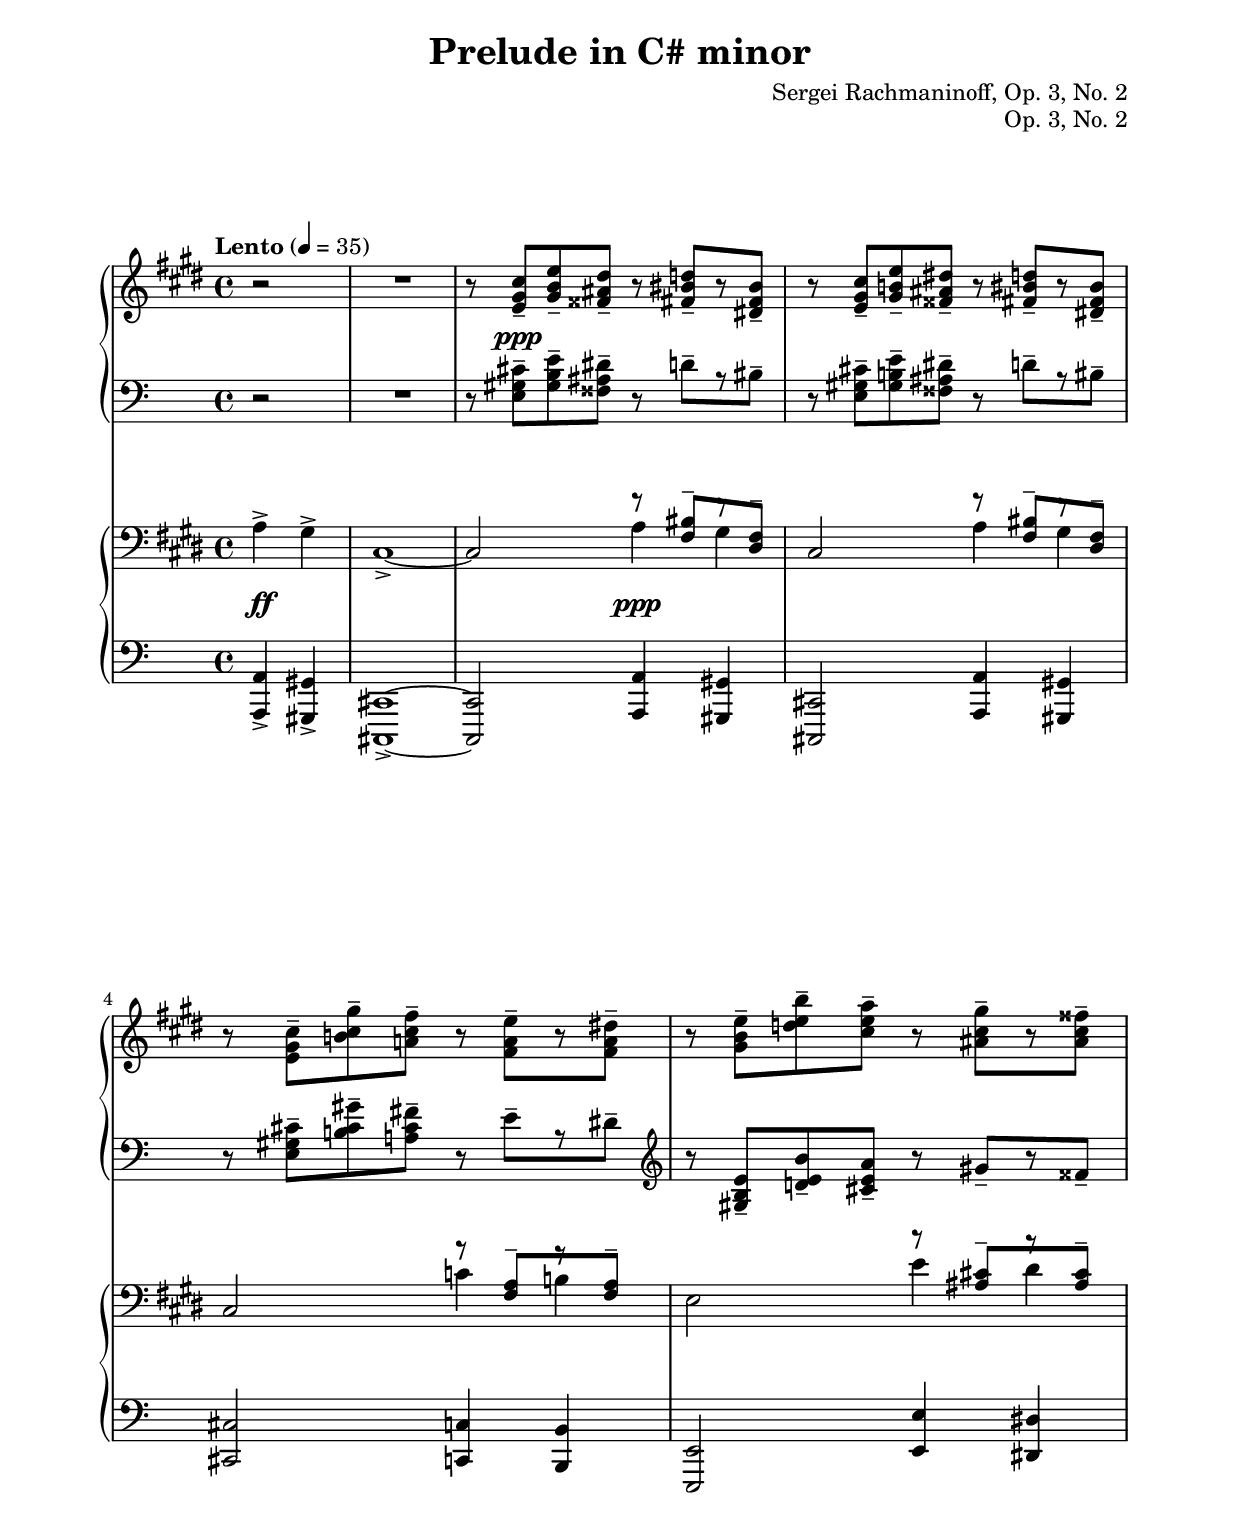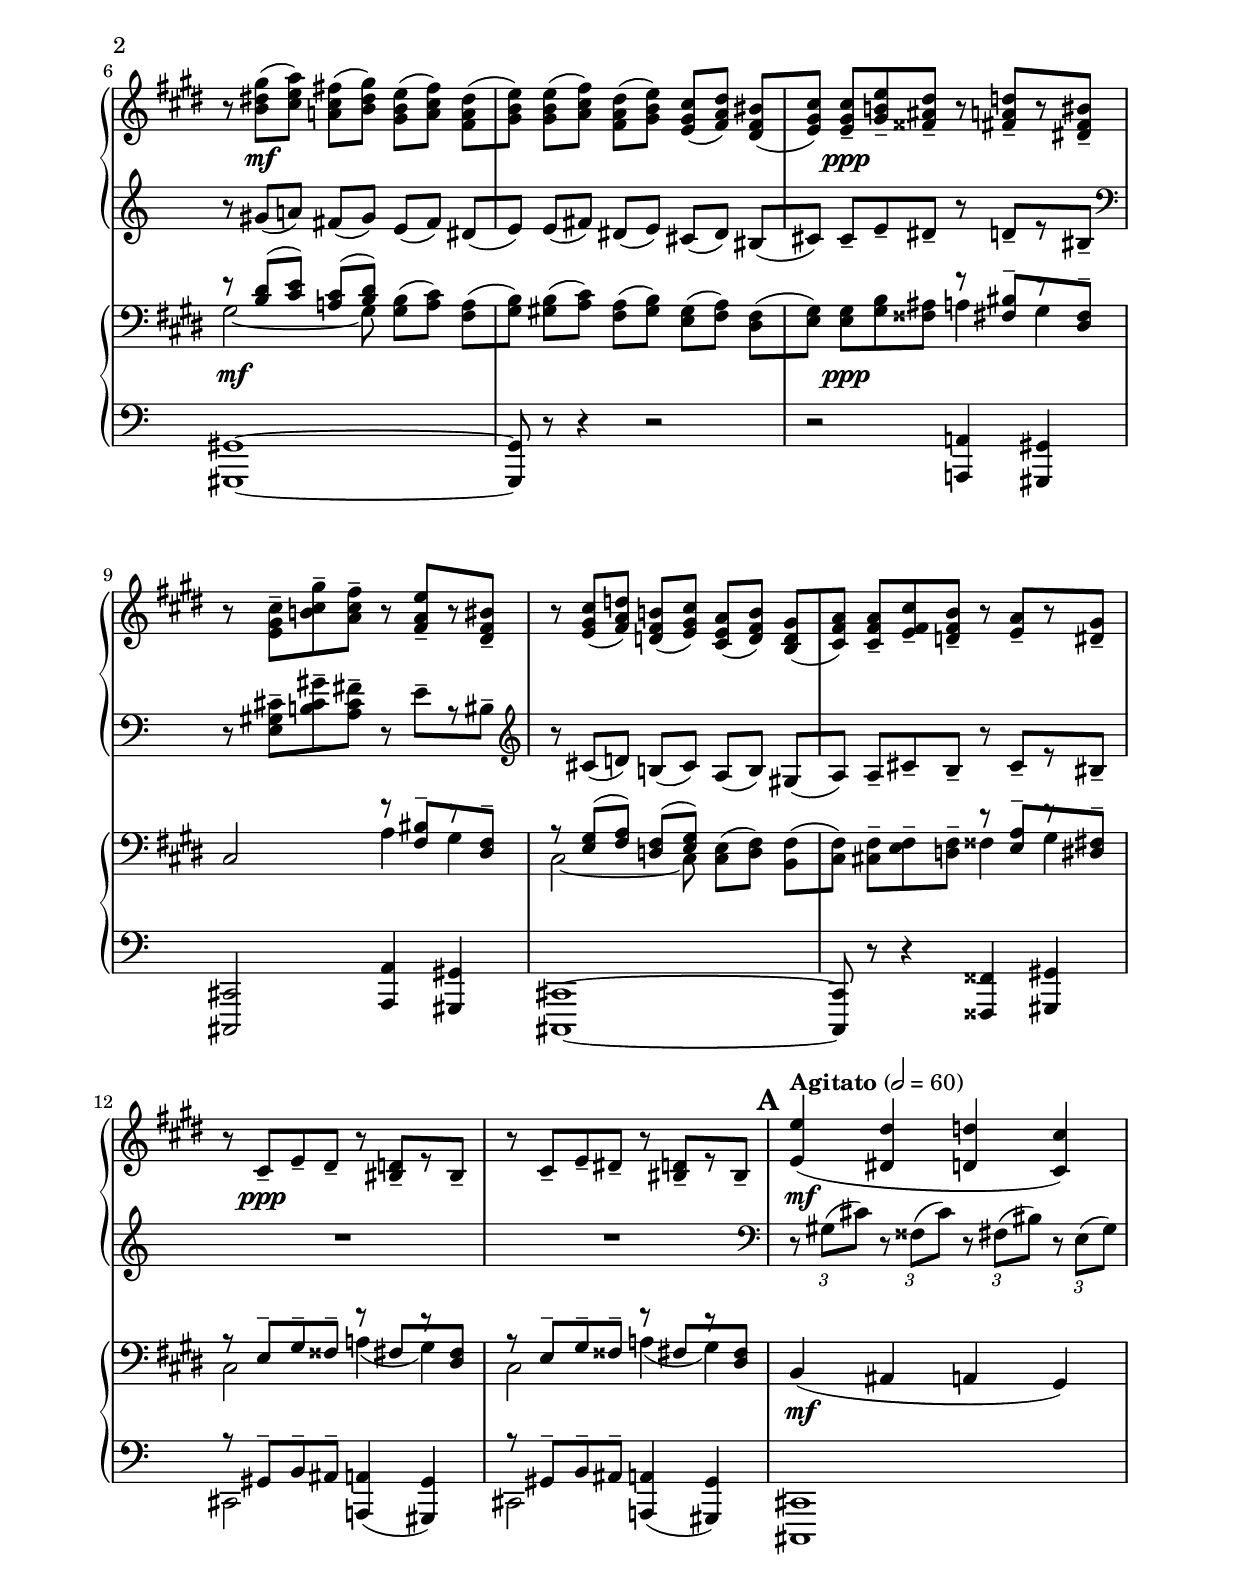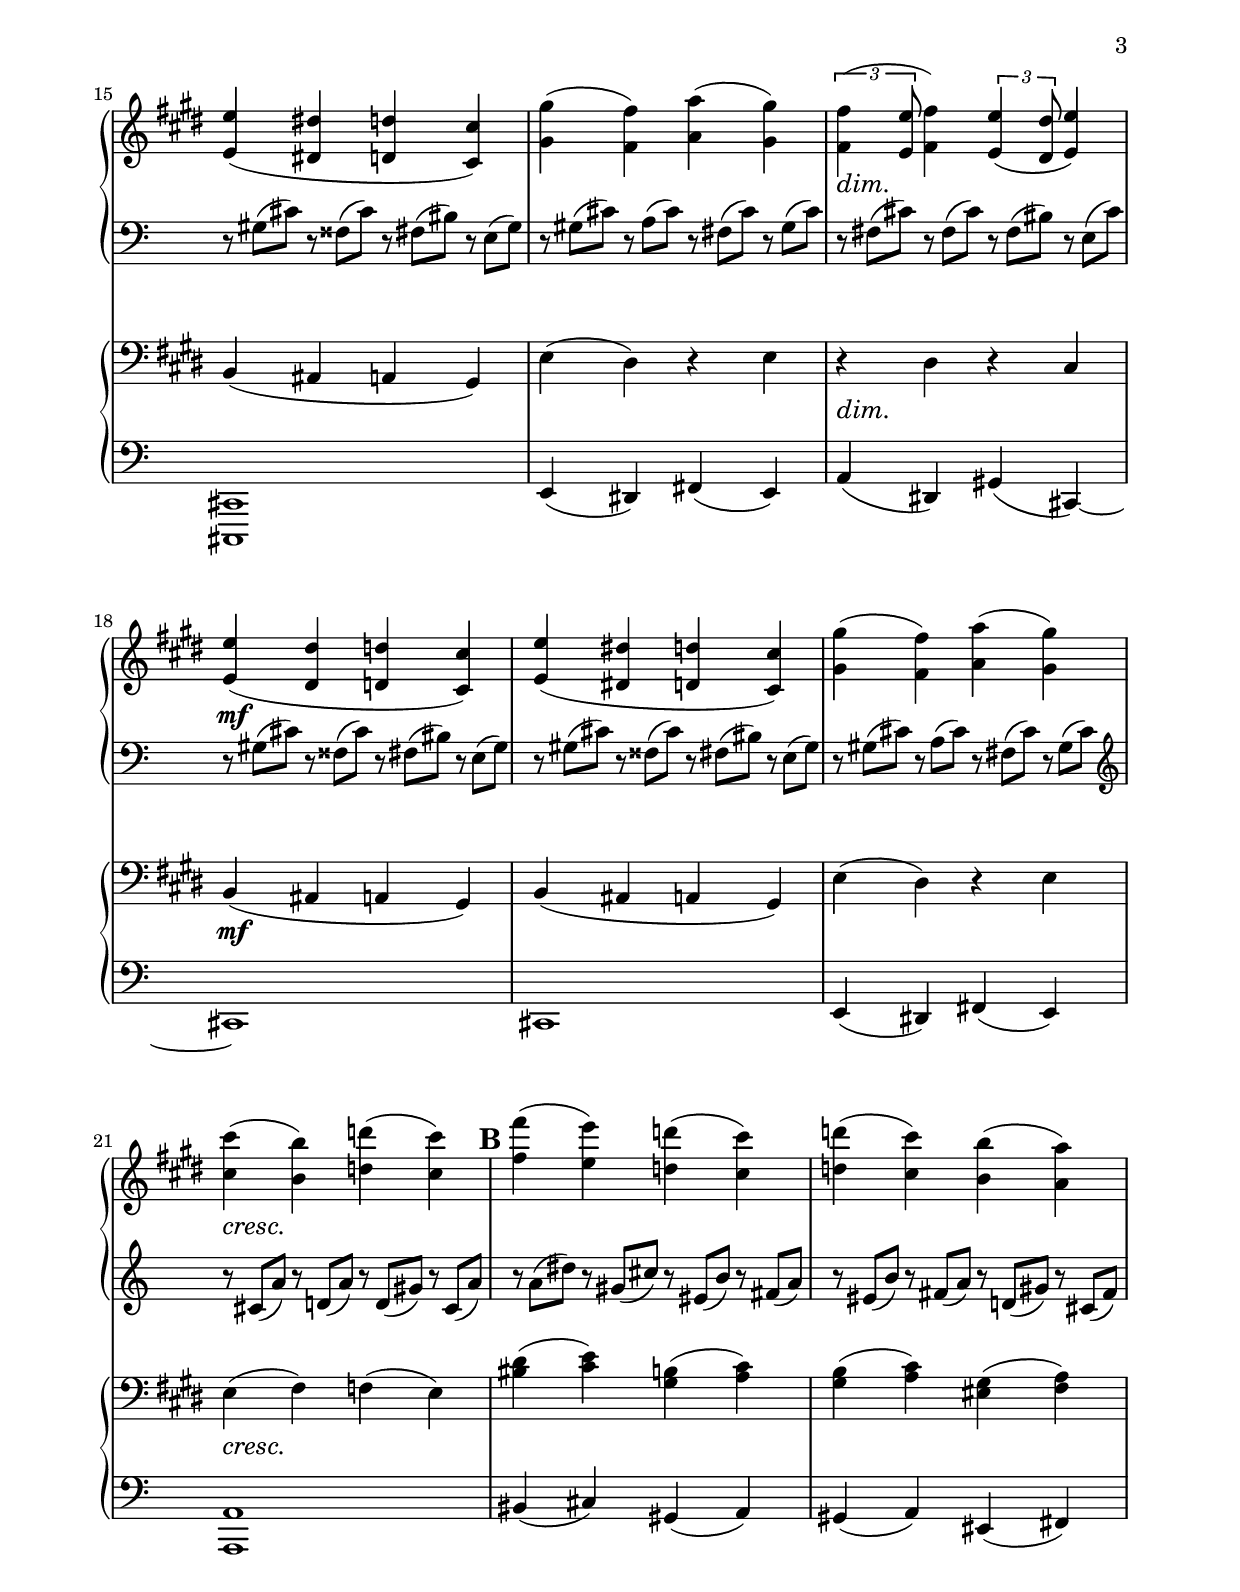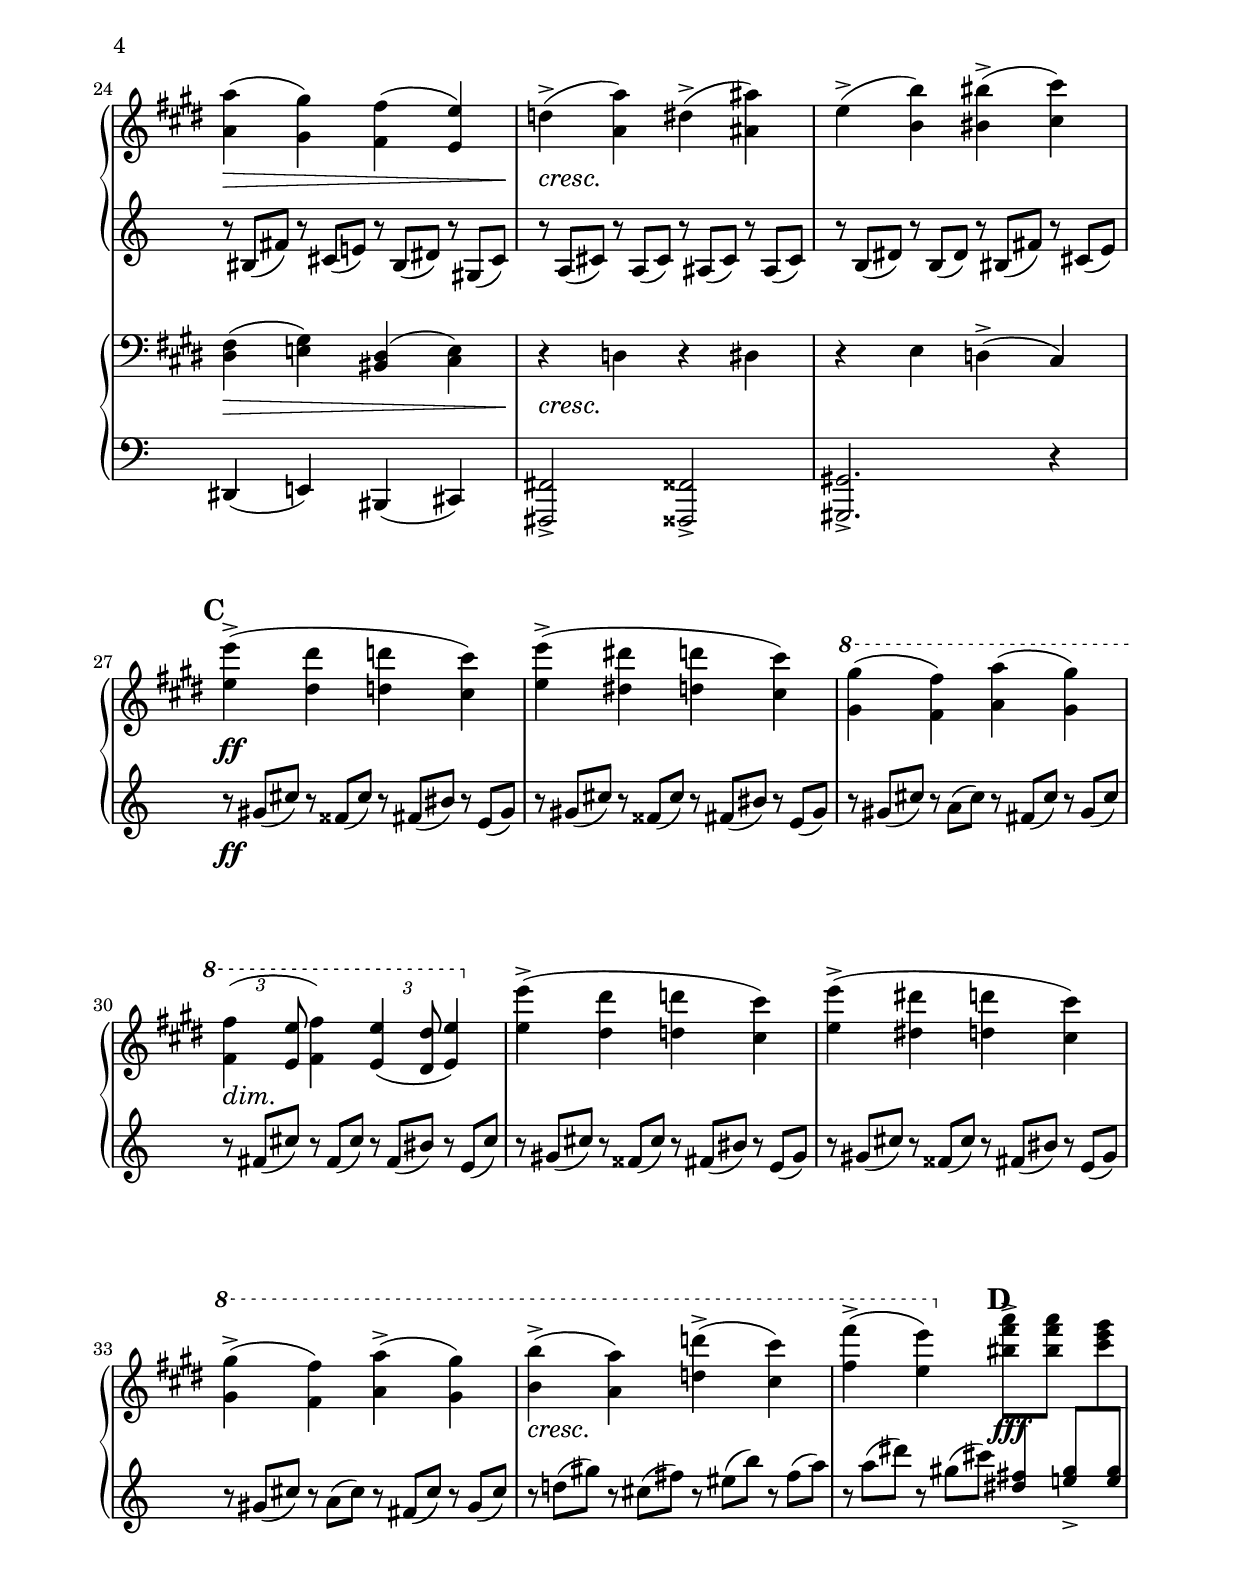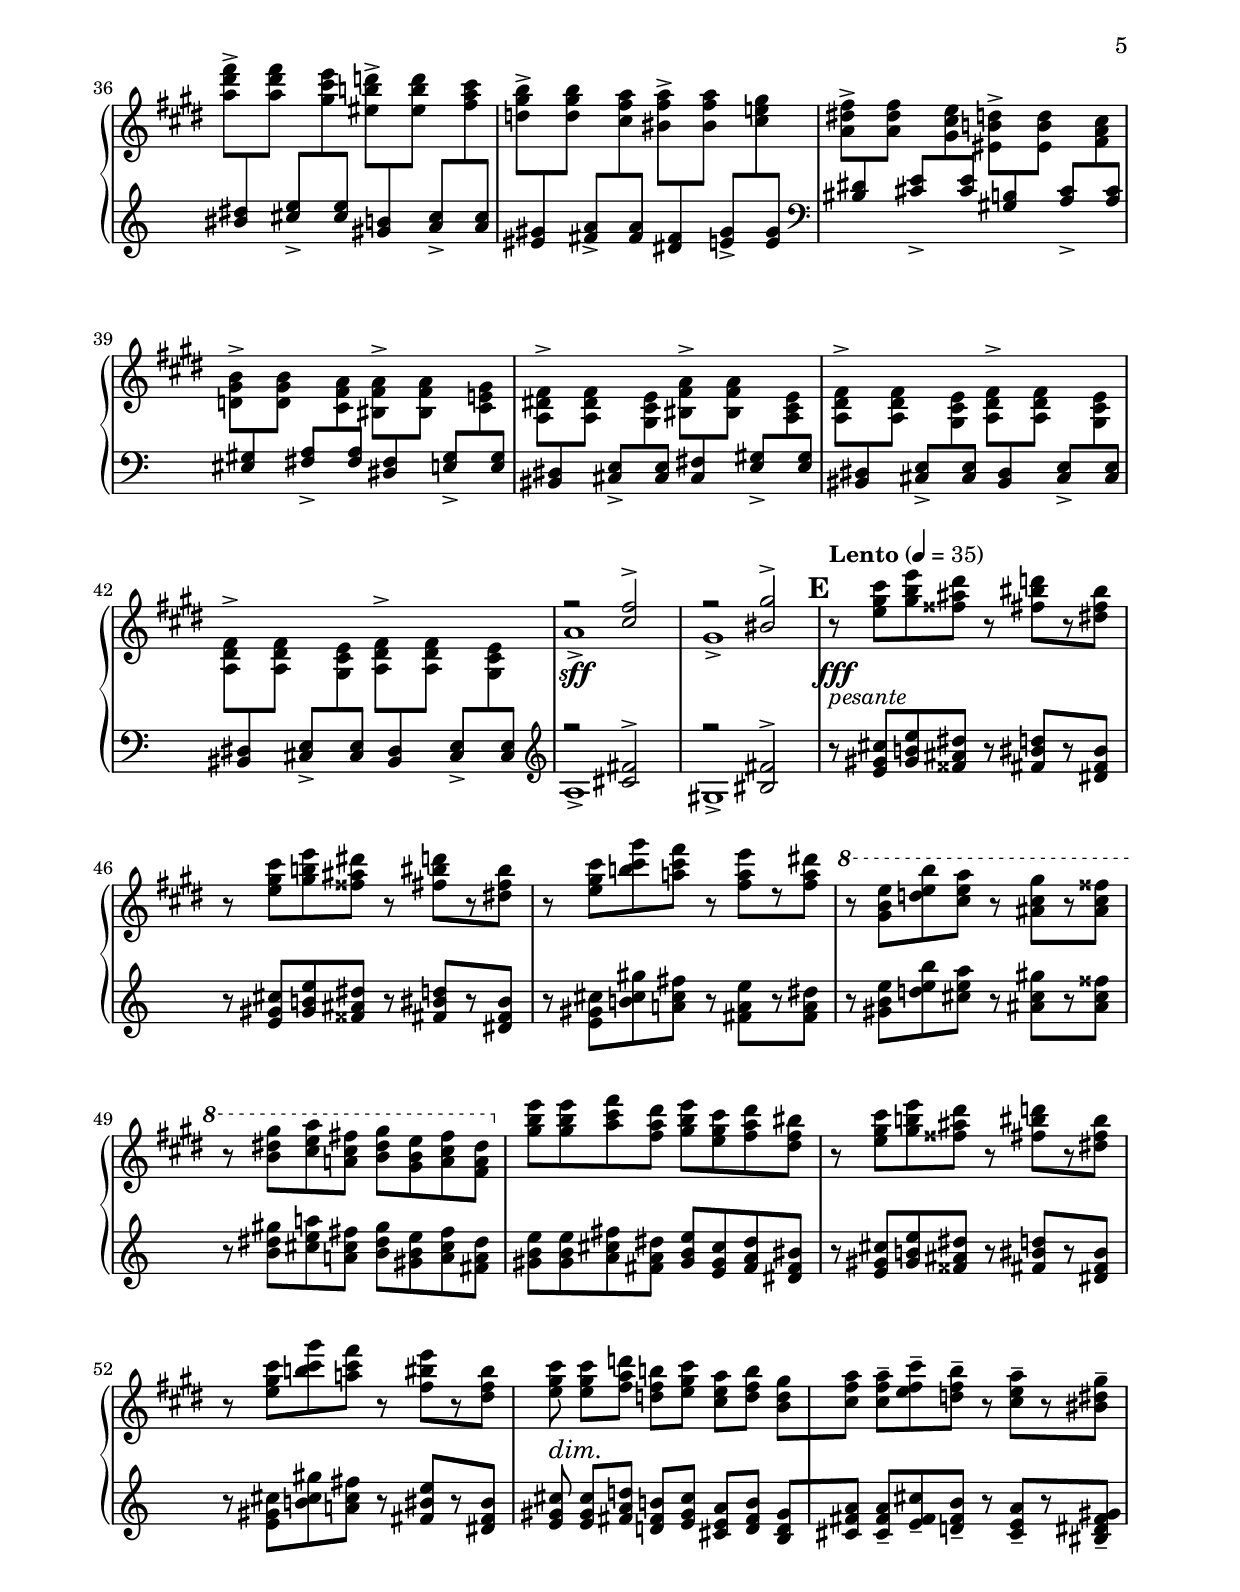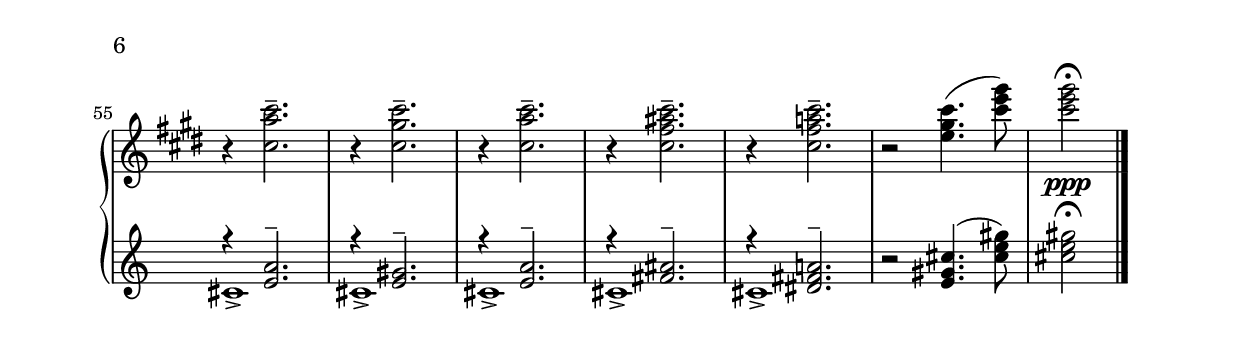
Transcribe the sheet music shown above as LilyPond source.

\version "2.24.1"

\language "english"

\version "2.24.1"
\language "english"

#(ly:set-option 'midi-extension "mid")

\header {
    title = "Prelude in C\sharp minor"
    composer = "Sergei Rachmaninoff"
    opus = "Op. 3, No. 2"
}

motif_r = {
    <cs gs e>8-- <e b gs>-- <ds as fss>-- r8 <d bs fs>--[ r8 <bs fs ds>--]
}
motif_l = { <cs gs e>8-- <e b gs>-- <ds as fss>-- r8 d--[ r8 bs--] }

tempo_i = {
    \accidentalStyle piano
    \tempo "Lento" 4 = 35
}
tempo_ii = { \tempo "Agitato" 2 = 60 }

swleft = { \tag #'handswitch { \change Staff = "primo_left" } }
swright = { \tag #'handswitch { \change Staff = "primo_right" } }

primo_right = \relative c'' {
    \tempo_i

    \partial 2
    r2 | R1 |
    r8 \motif_r |
    r8 \motif_r |
    r8 <cs gs e>-- <gs' b, cs>-- <fs cs a>-- r <e a, fs>--[ r <ds a fs>--] |
    r8 <e b gs>-- <b' e, d>-- <a e cs>-- r <gs cs, as>--[ r <fss cs as>--] |
    \chordmode { \invertChords 1 {
        r8 gs:m([ a)] fs:m([ gs:m)] e([ fs:m)] ds:dim([ |
        e)] e([ fs:m)] ds:dim([ e)] cs:m([ ds:dim)] bs,:dim([ |
        cs:m)] cs:m\tenuto e\tenuto ds\tenuto r d\tenuto[ r bs,:dim\tenuto] |
        r8 cs:m\tenuto gs:4.3-\tenuto fs:m\tenuto
        r e:2.4\tenuto[ r bs,:dim\tenuto] |
        r8 cs:m[( d]) b,:m[( cs:m]) a,[( b,:m]) gs,:dim[( |
        a,:3.6]) q\tenuto cs:4.3-\tenuto b,:m\tenuto
    } }
    r8 <a, e>--[ r <gs ds>--] |
    r8 cs,-- e-- ds-- r8 <d bs>--[ r bs--] |
    r8 cs-- e-- ds-- r8 <d bs>--[ r bs--] |

    \tempo_ii

    \mark 1

    <e' e,>4( <ds ds,> <d d,> <cs cs,>) |
    <e e,>4( <ds ds,> <d d,> <cs cs,>) |
    <gs' gs,>( <fs fs,>) <a a,>( <gs gs,>) |
    \tuplet 3/2 { <fs fs,>4( <e e,>8 } <fs fs,>4)
    \tuplet 3/2 { <e e,>4( <ds ds,>8 } <e e,>4)

    <e e,>4( <ds ds,> <d d,> <cs cs,>) |
    <e e,>4( <ds ds,> <d d,> <cs cs,>) |
    <gs' gs,>( <fs fs,>) <a a,>( <gs gs,>) |
    <cs cs,>( <b b,>) <d d,>( <cs cs,>) |

    \mark 2

    <fs fs,>( <e e,>) <d d,>( <cs cs,>) |
    <d d,>( <cs cs,>) <b b,>( <a a,>) |
    <a a,>( <gs gs,>) <fs fs,>( <e e,>) |
    d(-> <a a'>) ds(-> <as as'>) |
    e'(-> <b b'>) <bs bs'>(-> <cs cs'>) |

    % Part C
    \mark 3

    <e e'>(-> <ds ds'> <d d'> <cs cs'>) |
    <e e'>(-> <ds ds'> <d d'> <cs cs'>) |
    \ottava #1
    <gs' gs'>( <fs fs'>) <a a'>( <gs gs'>) |
    \tuplet 3/2 4 { \omit TupletBracket <fs fs'>4( <e e'>8 }
    <fs fs'>4)
    \tuplet 3/2 4 { \omit TupletBracket <e e'>4( <ds ds'>8 }
    <e e'>4) |
    \ottava #0
    <e e'>(-> <ds ds'> <d d'> <cs cs'>) |
    <e e'>(-> <ds ds'> <d d'> <cs cs'>) |
    \ottava #1
    <gs' gs'>(-> <fs fs'>) <a a'>(-> <gs gs'>) |
    <b b'>(-> <a a'>) <d d'>(-> <cs cs'>) |

    % Part D
    <fs fs'>(-> <e e'>)
    \ottava #0

    \mark 4

    \tuplet 3/2 4 {
        \omit TupletBracket
        \omit TupletNumber

        \fixed c'' {
            <bs fs' a'>8->
            \swleft <ds fs>
            \swright <bs fs' a'>
            \swleft <e gs>->
            \swright <cs' e' gs'>
            \swleft <e gs>
            |
            \swright <a ds' fs'>->
            \swleft <bs, ds>
            \swright <a ds' fs'>
            \swleft <cs e>->
            \swright <gs cs' e'>
            \swleft <cs e>

            \swright <es b d'>->
            \swleft <gs, b,>
            \swright <es b d'>
            \swleft <a, cs>->
            \swright <fs a cs'>
            \swleft <a, cs>
            |
            \swright <d gs b>->
            \swleft <es, gs,>
            \swright <d gs b>
            \swleft <fs, a,>->
            \swright <cs fs a>
            \swleft <fs, a,>

            \swright <bs, fs a>->
            \swleft <ds, fs,>
            \swright <bs, fs a>
            \swleft <e, gs,>->
            \swright <cs e gs>
            \swleft <e, gs,>
            |
            \swright <a, ds fs>->
            \swleft <bs,, ds,>
            \swright <a, ds fs>
            \swleft <cs, e,>->
            \swright <gs, cs e>
            \swleft <cs, e,>

            \swright <es, b, d>->
            \swleft <gs,, b,,>
            \swright <es, b, d>
            \swleft <a,, cs,>->
            \swright <fs, a, cs>
            \swleft <a,, cs,>
            |
        }
        \fixed c' {
            \swright <d gs b>->
            \swleft <es, gs,>
            \swright <d gs b>
            \swleft <fs, a,>->
            \swright <cs fs a>
            \swleft <fs, a,>

            \swright <bs, fs a>->
            \swleft <ds, fs,>
            \swright <bs, fs a>
            \swleft <e, gs,>->
            \swright <cs e gs>
            \swleft <e, gs,>
            |
            \swright <a, ds fs>->
            \swleft <bs,, ds,>
            \swright <a, ds fs>
            \swleft <cs, e,>->
            \swright <gs, cs e>
            \swleft <cs, e,>

            \swright <bs, fs a>->
            \swleft <cs, fs,>
            \swright <bs, fs a>
            \swleft <e, gs,>->
            \swright <a, cs e>
            \swleft <e, gs,>
            |
        }
        \fixed c {
            \swright <a ds' fs'>->
            \swleft <bs, ds>
            \swright <a ds' fs'>
            \swleft <cs e>->
            \swright <gs cs' e'>
            \swleft <cs e>

            \swright <a ds' fs'>->
            \swleft <bs, ds>
            \swright <a ds' fs'>
            \swleft <cs e>->
            \swright <gs cs' e'>
            \swleft <cs e>
            |
            \swright <a ds' fs'>->
            \swleft <bs, ds>
            \swright <a ds' fs'>
            \swleft <cs e>->
            \swright <gs cs' e'>
            \swleft <cs e>

            \swright <a ds' fs'>->
            \swleft <bs, ds>
            \swright <a ds' fs'>
            \swleft <cs e>->
            \swright <gs cs' e'>
            \swleft <cs e>
            |
            \swright
        }
    }
    << { r2 <cs, fs>-> } \\ { a1-> } >> |
    << { r2 <bs gs'>-> } \\ { gs1-> } >> |

    % Part E
    \mark 5

    \tempo_i

    r8 <cs' gs e>8 <e b gs> <ds as fss> r8 <d bs fs>[ r8 <bs fs ds>]
    r8 <cs gs e>8 <e b gs> <ds as fss> r8 <d bs fs>[ r8 <bs fs ds>]
    r8 <cs gs e> <gs' b, cs> <fs cs a> r <e a, fs>[ r <ds a fs>] |
    \ottava #1
    r8 <e b gs> <b' e, d> <a e cs> r <gs cs, as>[ r <fss cs as>] |
    \transpose c c' { \chordmode { \invertChords 1 {
        r8 gs:m a fs:m gs:m e fs:m ds:dim |
        \ottava #0
        e e fs:m ds:dim e cs:m ds:dim bs,:dim |
    } } }
    r8 <cs gs e>8 <e b gs> <ds as fss> r8 <d bs fs>[ r8 <bs fs ds>]
    r8 <cs gs e> <gs' b, cs> <fs cs a> r <e bs fs>[ r <bs fs ds>] |
    \transpose c c' { \chordmode { \invertChords 1 {
        cs:m cs:m[ d] b,:m[ cs:m] a,[ b,:m] gs,:dim[ |
        a,:3.6] q\tenuto cs:4.3-\tenuto b,:m\tenuto
        r a,\tenuto[ r gs,\tenuto] |
    } } }

    r4 <cs, a' cs>2.-- |
    r4 <cs gs' cs>2.-- |
    r4 <cs a' cs>2.-- |
    r4 <cs fs as cs>2.-- |
    r4 <cs fs a cs>2.-- |
    r2 <e gs cs>4.( <cs' e gs>8) |
    q2\fermata
    \bar "|."
}

primo_left = \relative c' {
    \tempo_i

    \partial 2
    r2 | R1 |
    r8 \motif_l |
    r8 \motif_l |
    r8 <cs gs e>-- <gs' cs, b>-- <fs cs a>-- r e--[ r ds--] |
    \clef treble
    r8 <e b gs>-- <b' e, d>-- <a e cs>-- r8 gs--[ r8 fss--] |
    r8 gs[( a]) fs[( gs]) e[( fs]) ds[( |
    e]) e[( fs]) ds[( e]) cs[( ds]) bs[( |
    cs]) cs-- e-- ds-- r d--[ r bs--] |
    \clef bass
    r8 <cs gs e>-- <gs' cs, b>-- <fs cs a>-- r e--[ r bs--] |
    \clef treble
    r8 cs([ d]) b[( cs]) a[( b]) gs[( |
    a]) a-- cs-- b-- r cs--[ r bs--] |
    R1 | R1 |

    \tempo_ii
    \mark 1

    \clef bass
    \tuplet 3/2 4 {
        \omit TupletBracket
        r8 gs( cs) r fss,( cs') r fs,( bs) r e,( gs) |
        \omit TupletNumber
        r8 gs( cs) r fss,( cs') r fs,( bs) r e,( gs) |
        r8 gs( cs) r a( cs) r fs,( cs') r gs( cs) |
        r8 fs,( cs') r fs,( cs') r fs,( bs) r e,( cs') |

        r8 gs( cs) r fss,( cs') r fs,( bs) r e,( gs) |
        r8 gs( cs) r fss,( cs') r fs,( bs) r e,( gs) |
        r8 gs( cs) r a( cs) r fs,( cs') r gs( cs) |
        \clef treble
        r8 cs( a') r d,( a') r d,( gs) r cs,( a') |

        \mark 2

        r a( ds) r gs,( cs) r es,( b') r fs( a) |
        r es( b') r fs( a) r d,( gs) r cs,( fs) |
        r bs,( fs') r cs( e) r bs( ds) r gs,( cs) |
        r a( cs) r a( cs) r as( cs) r as( cs) |
        r b( ds) r b( ds) r bs( fs') r cs( e) |

        % Part C
        \mark 3

        r8 gs( cs) r fss,( cs') r fs,( bs) r e,( gs) |
        r8 gs( cs) r fss,( cs') r fs,( bs) r e,( gs) |
        r8 gs( cs) r a( cs) r fs,( cs') r gs( cs) |
        r8 fs,( cs') r fs,( cs') r fs,( bs) r e,( cs') |

        r8 gs( cs) r fss,( cs') r fs,( bs) r e,( gs) |
        r8 gs( cs) r fss,( cs') r fs,( bs) r e,( gs) |
        r8 gs( cs) r a( cs) r fs,( cs') r gs( cs) |
        r8 d( gs) r cs,( fs) r es( b') r fs( a) |

        r8 a( ds) r gs,( cs)
    }
    % Part D
    \mark 4

    s2 |
    s1 |
    s1 |
    \clef bass
    s1*5 |
    \clef treble
    << \relative { r2 <cs' fs>-> } \\ \relative { a1-> } >> |
    << \relative { r2 <bs fs'>-> } \\ \relative { gs1-> } >> |

    % Part E
    \mark 5

    \tempo_i

    r8 <cs, gs e>8 <e b gs> <ds as fss> r8 <d bs fs>[ r8 <bs fs ds>]
    r8 <cs gs e>8 <e b gs> <ds as fss> r8 <d bs fs>[ r8 <bs fs ds>]
    r8 <cs gs e> <gs' b, cs> <fs cs a> r <e a, fs>[ r <ds a fs>] |
    r8 <e b gs> <b' e, d> <a e cs> r <gs cs, as>[ r <fss cs as>] |
    \chordmode { \invertChords 1 {
        r8 gs:m a fs:m gs:m e fs:m ds:dim |
        e e fs:m ds:dim e cs:m ds:dim bs,:dim |
    } }
    r8 <cs gs e>8 <e b gs> <ds as fss> r8 <d bs fs>[ r8 <bs fs ds>]
    r8 <cs gs e> <gs' b, cs> <fs cs a> r <e bs fs>[ r <bs fs ds>] |
    \chordmode { \invertChords 1 {
        cs:m cs:m[ d] b,:m[ cs:m] a,[ b,:m] gs,:dim[ |
        a,:3.6] q\tenuto cs:4.3-\tenuto b,:m\tenuto
        r a,\tenuto[ r gs,:7\tenuto] |
    } }
    << {
        r4 <e, a>2.-- |
        r4 <e gs>2.-- |
        r4 <e a>2.-- |
        r4 <fs as>2.-- |
        r4 <ds fs a>2.--
    } \\ {
        cs1-> | cs1-> | cs1-> | cs1-> | cs1->
    } >> |
    r2 <e gs cs>4.( <cs' e gs>8) |
    q2\fermata
    \bar "|."
}

primo_dynamics = {
    \time 4/4
    \partial 2
    s2 | s1 |
    s8 s8\ppp s2. |
    s1*3 |
    s8 s8\mf s2. |
    s1 |
    s8 s8\ppp s2. |
    s1*3 |
    s8 s8\ppp s2. |
    s1 |

    \override DynamicTextSpanner.style = #'none

    % Part A
    \mark 1

    s1\mf |
    s1*2 |
    s1\dim |
    s1\mf |
    s1*2 |
    s1\cresc |

    % Part B
    \mark 2

    s1*2\! |
    s1\> |
    s1\cresc |
    s1\! |

    % Part C
    \mark 3

    s1\ff | s1*2 |
    s1\dim |
    s1*3\! |
    s1\cresc |
    s2

    % Part D
    \mark 4
    s2\fff |
    s1*7 |
    s1\sff |
    s1 |

    % Part E
    \mark 5

    s1\fff-\markup { \italic pesante } |
    s1*7 |
    s1\dim |
    s1*7 |
    s2\ppp

}


secondo_right = \relative c' {
    \tempo_i

    \partial 2
    a4-> gs-> |
    cs,1~-> |
    cs2 << { r8 <fs bs>--[ r8 <ds fs>--] } \\ { a'4 gs } >> |
    cs,2 << { r8 <fs bs>--[ r8 <ds fs>--] } \\ { a'4 gs } >> |
    cs,2 << { r8 <fs a>--[ r8 q--] } \\ { c'4 b4 } >> |
    e,2 << { r8 <as cs>--[ r8 q--] } \\ { e'4 ds } >> |
    << { r8 <b ds>[( <cs e>]) <a cs>[( <b ds>]) } \\ { gs2~ gs8 } >>
    <gs b>[( <a cs>]) <fs a>[( |
    <gs b>]) <gs b>[( <a cs>]) <fs a>[( <gs b>]) <e gs>[( <fs a>]) <ds fs>[( |
    <e gs>]) q <gs b> <fss as>
    << { r8 <fs bs>--[ r8 <ds fs>--] } \\ { a'4 gs } >> |
    cs,2 << { r8 <fs bs>--[ r8 <ds fs>--] } \\ { a'4 gs } >> |
    << { r8 <e gs>[( <fs a>]) <d fs>[( <e gs>]) } \\ { cs2~ cs8 } >>
    <cs e>8[( <d fs>]) <b fs'>[( |
    <cs fs>]) q-- <e fs>-- <d fs>--
    << { r <e a>--[ r <ds fs>--] } \\ { fss4 gs } >> |
    << { r8 e-- gs-- fss-- r fs[ r <fs ds>] } \\ { cs2 a'4( gs) } >> |
    << { r8 e-- gs-- fss-- r fs[ r <fs ds>] } \\ { cs2 a'4( gs) } >> |

    \tempo_ii

    b,4( as a gs) |
    b4( as a gs) |
    e'( ds) r e |
    r ds r cs |
    b4( as a gs) |
    b4( as a gs) |
    e'( ds) r e |
    e( fs) f( e) |

    <bs' ds>( <cs e>) <gs b>( <a cs>) |
    <gs b>( <a cs>) <es gs>( <fs a>) |
    <ds fs>( <e gs>) <bs ds>( <cs e>) |
    r d r ds |
    r e d->( cs) |
}

secondo_left = \relative c {
    \tempo_i

    \partial 2
    <a a,>4-> <gs gs,>-> |
    <cs, cs,>1~-> |
    <cs cs,>2 <a a'>4 <gs gs'> |
    <cs cs,>2 <a a'>4 <gs gs'> |
    <cs cs'>2 <c c'>4 <b b'> |
    <e e,>2 <e e'>4 <ds ds'> |
    <gs gs,>1~ |
    q8 r8 r4 r2 |
    r2 <a a,>4 <gs gs,> |
    <cs, cs,>2 <a a'>4 <gs gs'> |
    <cs cs,>1~ |
    q8 r8 r4 <fss fss,>4 <gs gs,> |
    << { r8 gs-- b-- as-- } \\ { cs,2 } >> <a a'>4( <gs gs'>) |
    << { r8 gs'-- b-- as-- } \\ { cs,2 } >> <a a'>4( <gs gs'>) |

    \tempo_ii

    <cs cs,>1 |
    q1 |
    e4( ds) fs( e) |
    a( ds,) gs( cs,)~ |
    cs1 |
    cs1 |
    e4( ds) fs( e) |
    <a a,>1 |

    bs4( cs) gs( a) |
    gs( a) es( fs) |
    ds( e) bs( cs) |
    <fs fs,>2-> <fss fss,>-> |
    <gs gs,>2.-> r4 |
}

secondo_dynamics = {
    \partial 2
    s2\ff |
    s1 |
    s2 s2\ppp |
    s1*3 |
    s1\mf |
    s1 |
    s8 s8\ppp s2. |
    s1*5 |

    \override DynamicTextSpanner.style = #'none

    s1\mf |
    s1*2 |
    s1\dim |
    s1\mf |
    s1*2 |
    s1\cresc |
    s1*2 |
    s1\> |
    s1\cresc |
    s1 |

    s1\ff |
}


\header {
    title = "Prelude in C# minor"
    composer = "Sergei Rachmaninoff, Op. 3, No. 2"
}


\paper {
    top-margin = 0.75\in
    bottom-margin = 0.75\in
    left-margin = 0.75\in
    right-margin = 0.75\in
}

\score{

    \layout {
        indent = 0\cm
    }

    <<

        \new GrandStaff <<

            \new Staff = "primo_right" {
                \key cs \minor
                \time 4/4
                \primo_right
            }
            \new Dynamics \primo_dynamics
            \new Staff = "primo_left" {
                \clef bass
                \primo_left
            }
        >>
        \new GrandStaff <<
            \new Staff {
                \key cs \minor
                \time 4/4
                \clef bass

                \secondo_right
            }
            \new Dynamics \secondo_dynamics
            \new Staff {
                \clef bass
                \secondo_left
            }
        >>
    >>
}

\score {
    \header {
        title = "Prelude in C# Minor Tutti"
    }

    <<
        \new Staff {
            \set Staff.midiInstrument = "acoustic grand"
            \set Staff.midiMaximumVolume = #0.7
            \set Staff.midiMinimumVolume = #0.0
            \key cs \minor
            \time 4/4
            <<
                \primo_dynamics
                \primo_right
                \primo_left
            >>
        }
        \new Staff {
            \set Staff.midiInstrument = "acoustic grand"
            \set Staff.midiMaximumVolume = #0.7
            \set Staff.midiMinimumVolume = #0.0
            \key cs \minor
            \time 4/4
            <<
                \secondo_dynamics
                \secondo_right
                \secondo_left
            >>
        }
    >>
    \midi {}
}
